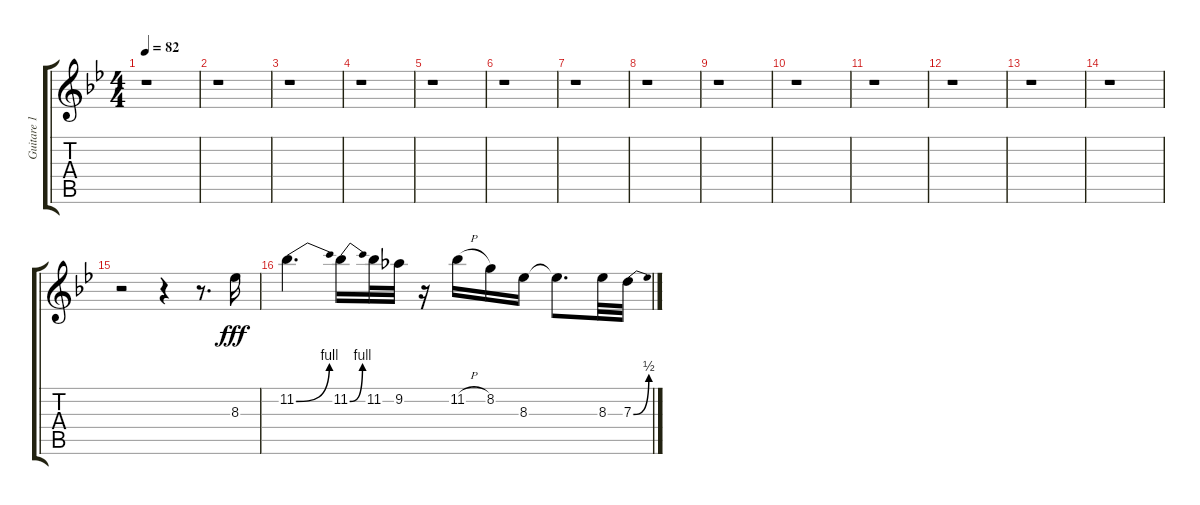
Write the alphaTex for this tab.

\track ("Guitare 1" "Guitare 1") {instrument overdrivenguitar}
\staff {score tabs}
\tuning (E4 B3 G3 D3 A2 E2) {hide}
\ts (4 4)
\tempo 82
\clef g2
\ks bb
r.1{dy fff} |
r.1 |
r.1 |
r.1 |
r.1 |
r.1 |
r.1 |
r.1 |
r.1 |
r.1 |
r.1 |
r.1 |
r.1 |
r.1 |
r.2 r.4 r.8{d} 8.3.16 |
11.2{be (bend 0 0 60 4)}.4{d} 11.2{be (bend 0 0 60 4)}.16 11.2.32 9.2.32 r.16 11.2{h}.16 8.2.16 8.3.16 8.3{t}.8{d} 8.3.32 7.3{be (bend 0 0 60 2)}.32
